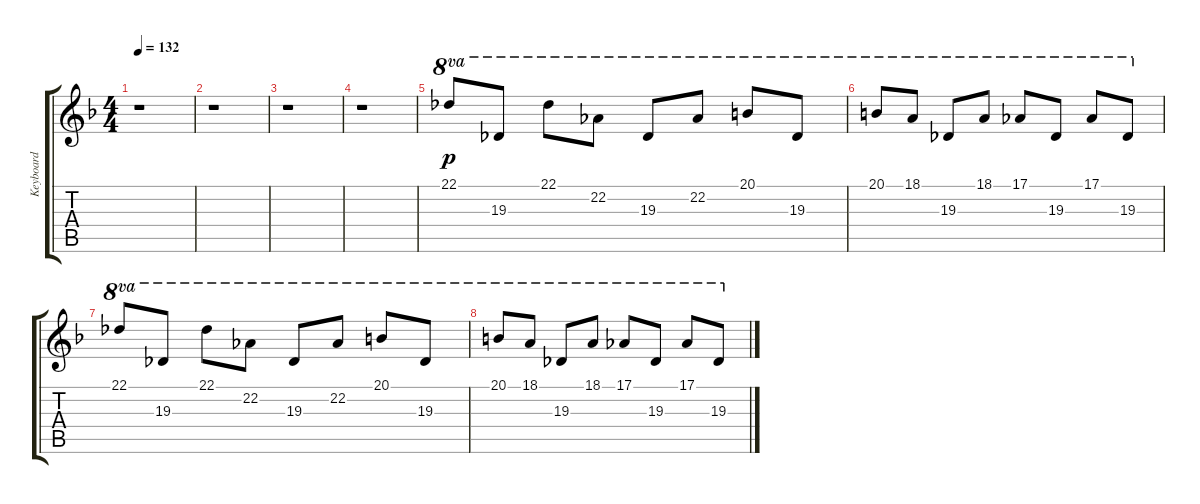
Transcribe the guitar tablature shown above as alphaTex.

\track ("Keyboard" "Keyboard") {instrument drawbarorgan}
\staff {score tabs}
\tuning (Eb4 Bb3 Gb3 Db3 Ab2 Db2) {hide}
\ts (4 4)
\tempo 132
\clef g2
\ks f
r.1{dy p} |
r.1 |
r.1 |
r.1 |
22.1.8{ot 8va} 19.3.8{ot 8va} 22.1.8{ot 8va} 22.2.8{ot 8va} 19.3.8{ot 8va} 22.2.8{ot 8va} 20.1.8{ot 8va} 19.3.8{ot 8va} |
20.1.8{ot 8va} 18.1.8{ot 8va} 19.3.8{ot 8va} 18.1.8{ot 8va} 17.1.8{ot 8va} 19.3.8{ot 8va} 17.1.8{ot 8va} 19.3.8{ot 8va} |
22.1.8{ot 8va} 19.3.8{ot 8va} 22.1.8{ot 8va} 22.2.8{ot 8va} 19.3.8{ot 8va} 22.2.8{ot 8va} 20.1.8{ot 8va} 19.3.8{ot 8va} |
20.1.8{ot 8va} 18.1.8{ot 8va} 19.3.8{ot 8va} 18.1.8{ot 8va} 17.1.8{ot 8va} 19.3.8{ot 8va} 17.1.8{ot 8va} 19.3.8{ot 8va}
